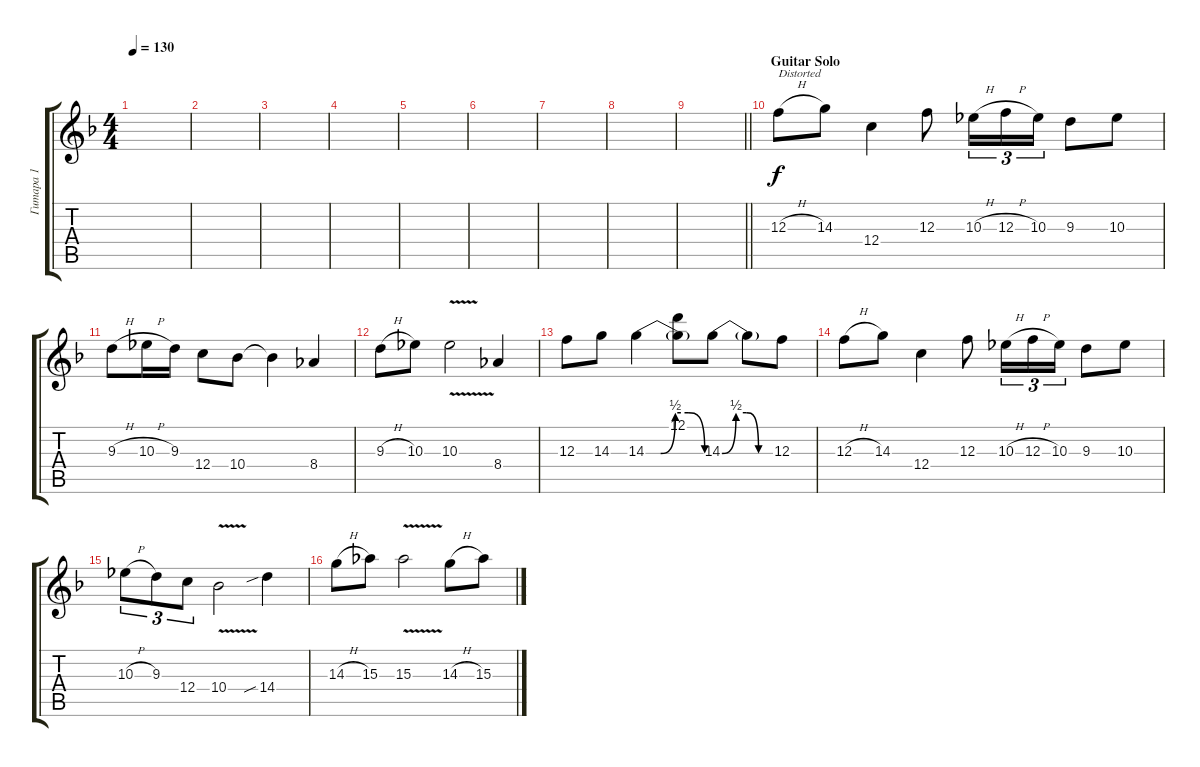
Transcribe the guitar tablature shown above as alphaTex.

\track ("Гитара 1" "Гитара 1") {instrument acousticguitarsteel}
\staff {score tabs}
\tuning (D4 A3 F3 C3 G2 D2) {hide}
\ts (4 4)
\tempo 130
\clef g2
\ks dminor
|
|
|
|
|
|
|
|
\barLineRight lightlight
|
\section ("" "Guitar Solo")
12.3{h}.8{txt "Distorted" dy f volume 8 instrument distortionguitar} 14.3.8 12.4.4 12.3.8 10.3{h}.16{tu (3 2)} 12.3{h}.16{tu (3 2)} 10.3.16{tu (3 2)} 9.3.8 10.3.8 |
9.3{h}.8 10.3{h}.16 9.3.16 12.4.8 10.4.8 10.4{t}.4 8.4.4 |
9.3{h}.8 10.3.8 10.3{v}.2 8.4.4 |
12.3.8 14.3.8 14.3{be (custom 0 0 15 0 30 2 43 2 60 0)}.4 (12.1 14.3{t}).8 14.3{be (custom 0 0 16 2 28 2 42 0 60 0)}.8 14.3{t}.8 12.3.8 |
12.3{h}.8 14.3.8 12.4.4 12.3.8 10.3{h}.16{tu (3 2)} 12.3{h}.16{tu (3 2)} 10.3.16{tu (3 2)} 9.3.8 10.3.8 |
10.3{h}.8{tu (3 2)} 9.3.8{tu (3 2)} 12.4.8{tu (3 2)} 10.4{v}.2 14.4{sib}.4 |
14.3{h}.8 15.3.8 15.3{v}.2 14.3{h}.8 15.3.8
